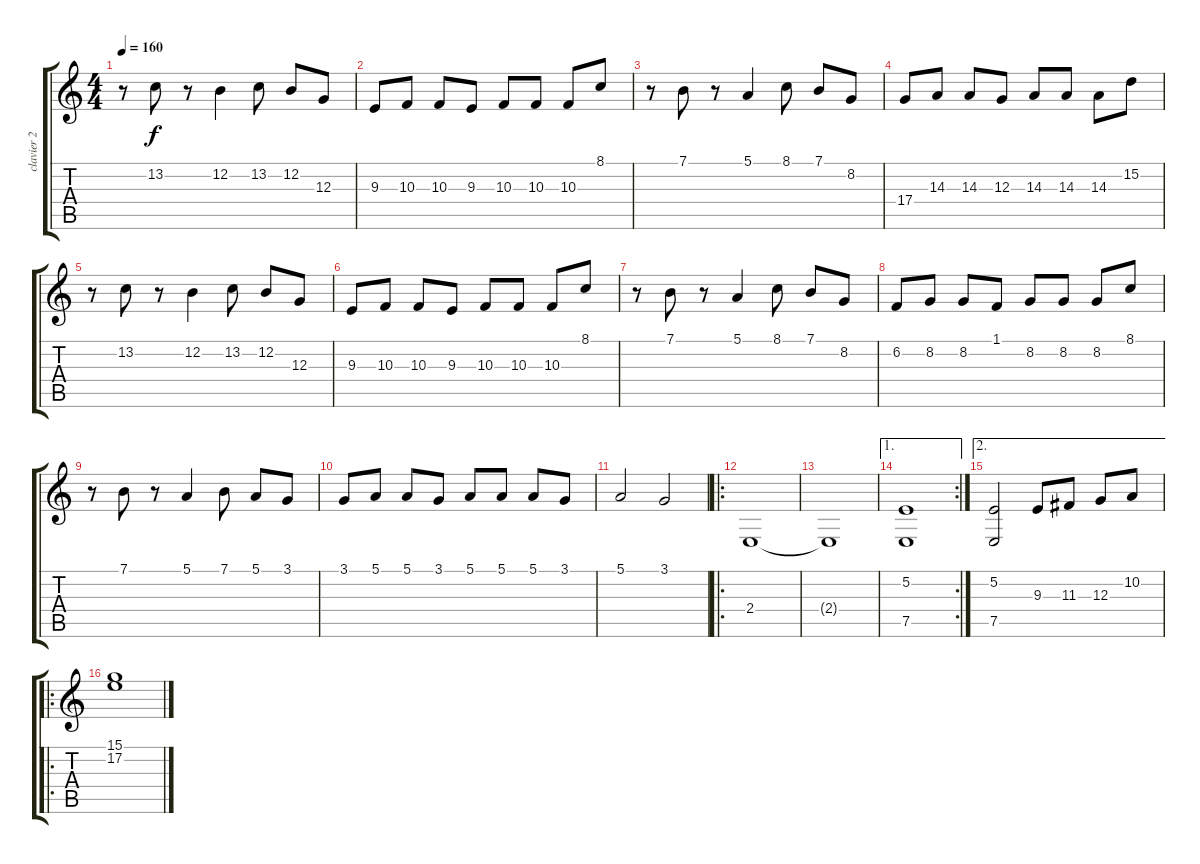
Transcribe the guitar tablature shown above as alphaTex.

\track ("clavier 2" "clavier 2") {instrument stringensemble1}
\staff {score tabs}
\tuning (E4 B3 G3 D3 A2 E2) {hide}
\ts (4 4)
\tempo 160
\clef g2
\ks c
r.8{dy f} 13.2.8 r.8 12.2.4 13.2.8 12.2.8 12.3.8 |
9.3.8 10.3.8 10.3.8 9.3.8 10.3.8 10.3.8 10.3.8 8.1.8 |
r.8 7.1.8 r.8 5.1.4 8.1.8 7.1.8 8.2.8 |
17.4.8 14.3.8 14.3.8 12.3.8 14.3.8 14.3.8 14.3.8 15.2.8 |
r.8 13.2.8 r.8 12.2.4 13.2.8 12.2.8 12.3.8 |
9.3.8 10.3.8 10.3.8 9.3.8 10.3.8 10.3.8 10.3.8 8.1.8 |
r.8 7.1.8 r.8 5.1.4 8.1.8 7.1.8 8.2.8 |
6.2.8 8.2.8 8.2.8 1.1.8 8.2.8 8.2.8 8.2.8 8.1.8 |
r.8 7.1.8 r.8 5.1.4 7.1.8 5.1.8 3.1.8 |
3.1.8 5.1.8 5.1.8 3.1.8 5.1.8 5.1.8 5.1.8 3.1.8 |
5.1.2 3.1.2 |
\ro
2.4.1 |
2.4{t}.1 |
\ae 1
\rc 2
(5.2 7.5).1 |
\ae 2
(5.2 7.5).2 9.3.8 11.3.8 12.3.8 10.2.8 |
\ro
(15.1 17.2).1
